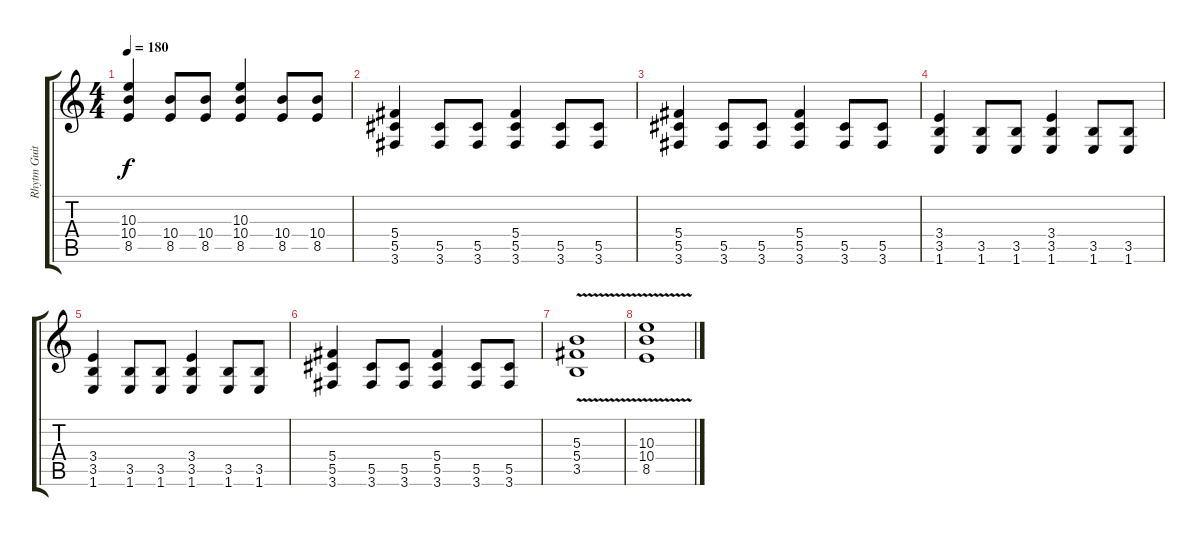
\track ("Rhytm Guitar" "Rhytm Guit") {instrument distortionguitar}
\staff {score tabs}
\tuning (Eb4 Bb3 Gb3 Db3 Ab2 Eb2) {hide}
\ts (4 4)
\tempo 180
\clef g2
\ks c
(10.3 10.4 8.5).4{dy f} (10.4 8.5).8 (10.4 8.5).8 (10.3 10.4 8.5).4 (10.4 8.5).8 (10.4 8.5).8 |
(5.4 5.5 3.6).4 (5.5 3.6).8 (5.5 3.6).8 (5.4 5.5 3.6).4 (5.5 3.6).8 (5.5 3.6).8 |
(5.4 5.5 3.6).4 (5.5 3.6).8 (5.5 3.6).8 (5.4 5.5 3.6).4 (5.5 3.6).8 (5.5 3.6).8 |
(3.4 3.5 1.6).4 (3.5 1.6).8 (3.5 1.6).8 (3.4 3.5 1.6).4 (3.5 1.6).8 (3.5 1.6).8 |
(3.4 3.5 1.6).4 (3.5 1.6).8 (3.5 1.6).8 (3.4 3.5 1.6).4 (3.5 1.6).8 (3.5 1.6).8 |
(5.4 5.5 3.6).4 (5.5 3.6).8 (5.5 3.6).8 (5.4 5.5 3.6).4 (5.5 3.6).8 (5.5 3.6).8 |
(5.3{v} 5.4{v} 3.5{v}).1 |
(10.3{v} 10.4{v} 8.5{v}).1
